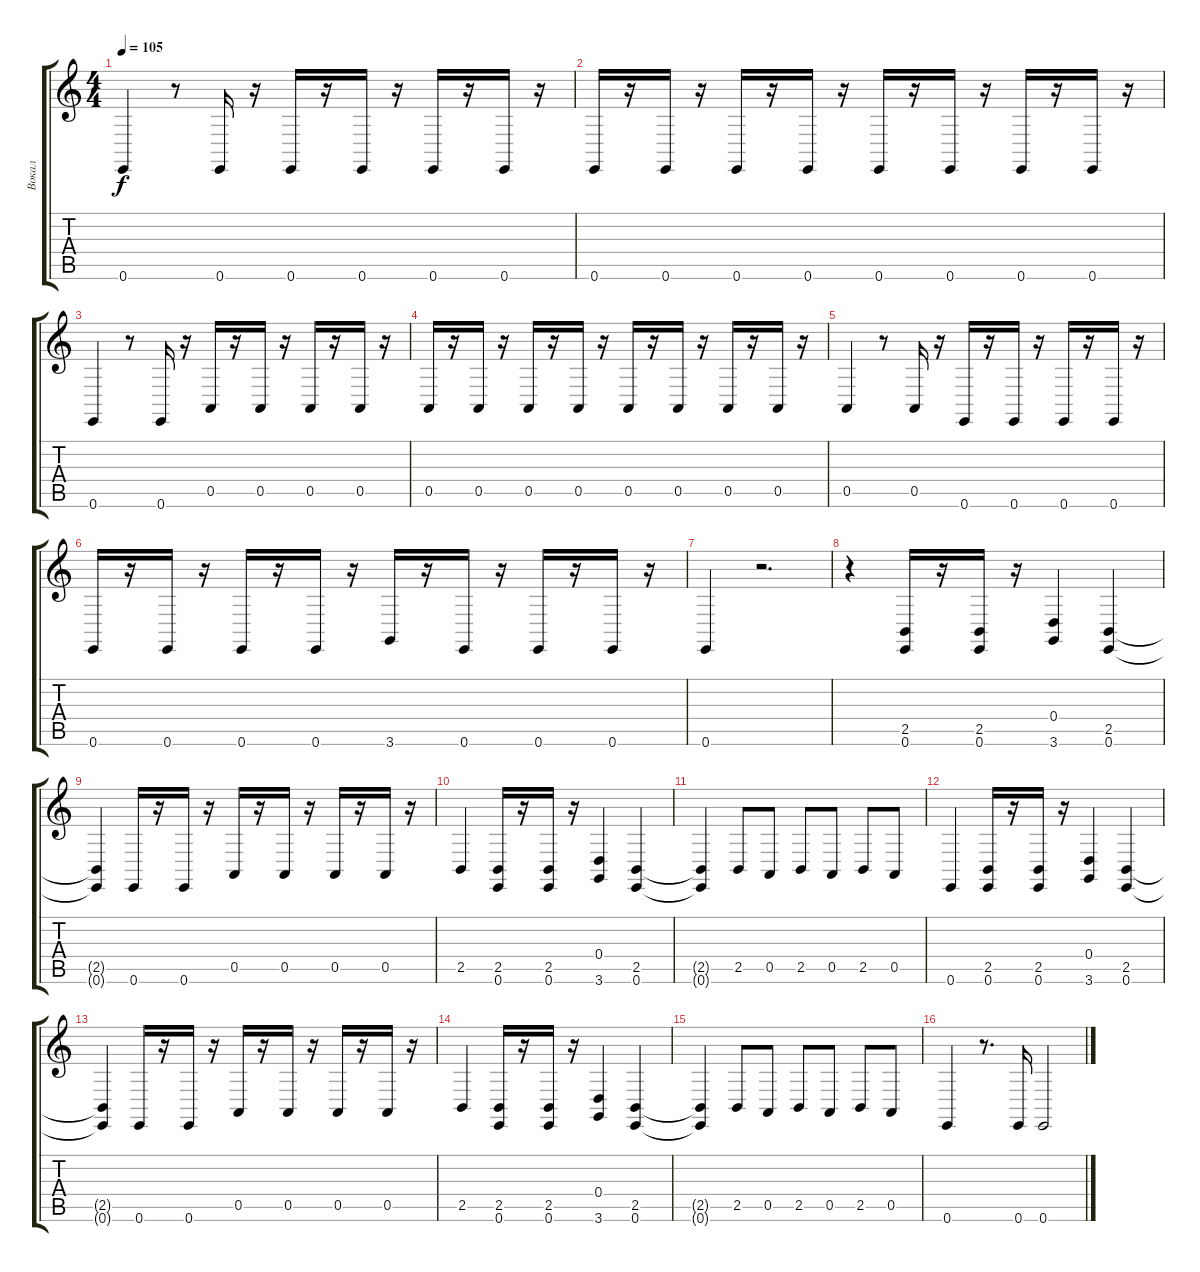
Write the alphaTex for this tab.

\track ("Вокал" "Вокал") {instrument oboe}
\staff {score tabs}
\tuning (E4 B3 G3 D3 A2 E2) {hide}
\ts (4 4)
\tempo 105
\clef g2
\ks c
0.6.4{dy f} r.8 0.6.16 r.16 0.6.16 r.16 0.6.16 r.16 0.6.16 r.16 0.6.16 r.16 |
0.6.16 r.16 0.6.16 r.16 0.6.16 r.16 0.6.16 r.16 0.6.16 r.16 0.6.16 r.16 0.6.16 r.16 0.6.16 r.16 |
0.6.4 r.8 0.6.16 r.16 0.5.16 r.16 0.5.16 r.16 0.5.16 r.16 0.5.16 r.16 |
0.5.16 r.16 0.5.16 r.16 0.5.16 r.16 0.5.16 r.16 0.5.16 r.16 0.5.16 r.16 0.5.16 r.16 0.5.16 r.16 |
0.5.4 r.8 0.5.16 r.16 0.6.16 r.16 0.6.16 r.16 0.6.16 r.16 0.6.16 r.16 |
0.6.16 r.16 0.6.16 r.16 0.6.16 r.16 0.6.16 r.16 3.6.16 r.16 0.6.16 r.16 0.6.16 r.16 0.6.16 r.16 |
0.6.4 r.2{d} |
r.4 (2.5 0.6).16 r.16 (2.5 0.6).16 r.16 (0.4 3.6).4 (2.5 0.6).4 |
(2.5{t} 0.6{t}).4 0.6.16 r.16 0.6.16 r.16 0.5.16 r.16 0.5.16 r.16 0.5.16 r.16 0.5.16 r.16 |
2.5.4 (2.5 0.6).16 r.16 (2.5 0.6).16 r.16 (0.4 3.6).4 (2.5 0.6).4 |
(2.5{t} 0.6{t}).4 2.5.8 0.5.8 2.5.8 0.5.8 2.5.8 0.5.8 |
0.6.4 (2.5 0.6).16 r.16 (2.5 0.6).16 r.16 (0.4 3.6).4 (2.5 0.6).4 |
(2.5{t} 0.6{t}).4 0.6.16 r.16 0.6.16 r.16 0.5.16 r.16 0.5.16 r.16 0.5.16 r.16 0.5.16 r.16 |
2.5.4 (2.5 0.6).16 r.16 (2.5 0.6).16 r.16 (0.4 3.6).4 (2.5 0.6).4 |
(2.5{t} 0.6{t}).4 2.5.8 0.5.8 2.5.8 0.5.8 2.5.8 0.5.8 |
0.6.4 r.8{d} 0.6.16 0.6.2
